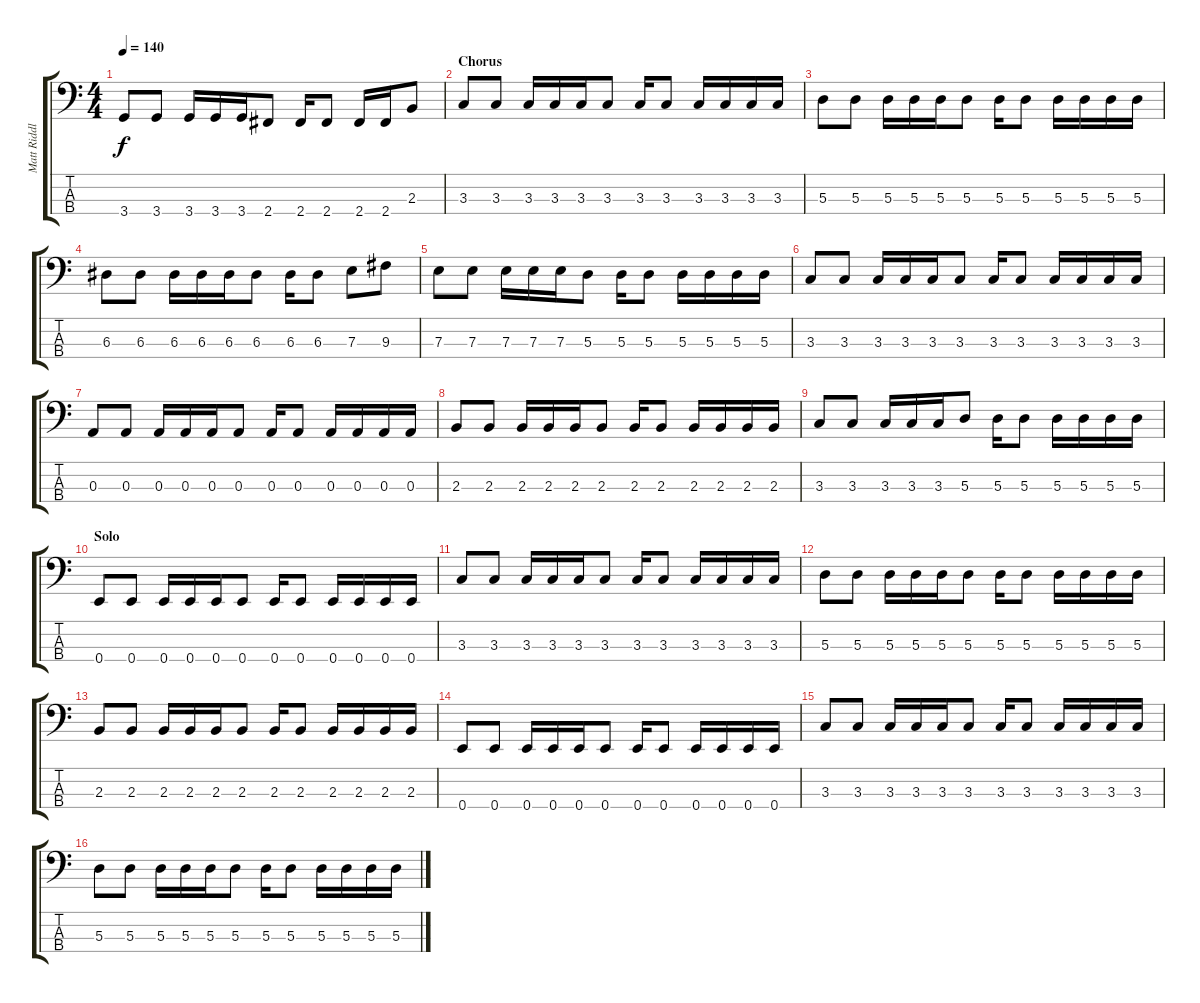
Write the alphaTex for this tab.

\track ("Matt Riddle" "Matt Riddl") {instrument electricbasspick}
\staff {score tabs}
\tuning (G2 D2 A1 E1) {hide}
\ts (4 4)
\tempo 140
\clef f4
\ks c
3.4.8{dy f} 3.4.8 3.4.16 3.4.16 3.4.16 2.4.8 2.4.16 2.4.8 2.4.16 2.4.16 2.3.8 |
\section ("" "Chorus")
3.3.8 3.3.8 3.3.16 3.3.16 3.3.16 3.3.8 3.3.16 3.3.8 3.3.16 3.3.16 3.3.16 3.3.16 |
5.3.8 5.3.8 5.3.16 5.3.16 5.3.16 5.3.8 5.3.16 5.3.8 5.3.16 5.3.16 5.3.16 5.3.16 |
6.3.8 6.3.8 6.3.16 6.3.16 6.3.16 6.3.8 6.3.16 6.3.8 7.3.8 9.3.8 |
7.3.8 7.3.8 7.3.16 7.3.16 7.3.16 5.3.8 5.3.16 5.3.8 5.3.16 5.3.16 5.3.16 5.3.16 |
3.3.8 3.3.8 3.3.16 3.3.16 3.3.16 3.3.8 3.3.16 3.3.8 3.3.16 3.3.16 3.3.16 3.3.16 |
0.3.8 0.3.8 0.3.16 0.3.16 0.3.16 0.3.8 0.3.16 0.3.8 0.3.16 0.3.16 0.3.16 0.3.16 |
2.3.8 2.3.8 2.3.16 2.3.16 2.3.16 2.3.8 2.3.16 2.3.8 2.3.16 2.3.16 2.3.16 2.3.16 |
3.3.8 3.3.8 3.3.16 3.3.16 3.3.16 5.3.8 5.3.16 5.3.8 5.3.16 5.3.16 5.3.16 5.3.16 |
\section ("" "Solo")
0.4.8 0.4.8 0.4.16 0.4.16 0.4.16 0.4.8 0.4.16 0.4.8 0.4.16 0.4.16 0.4.16 0.4.16 |
3.3.8 3.3.8 3.3.16 3.3.16 3.3.16 3.3.8 3.3.16 3.3.8 3.3.16 3.3.16 3.3.16 3.3.16 |
5.3.8 5.3.8 5.3.16 5.3.16 5.3.16 5.3.8 5.3.16 5.3.8 5.3.16 5.3.16 5.3.16 5.3.16 |
2.3.8 2.3.8 2.3.16 2.3.16 2.3.16 2.3.8 2.3.16 2.3.8 2.3.16 2.3.16 2.3.16 2.3.16 |
0.4.8 0.4.8 0.4.16 0.4.16 0.4.16 0.4.8 0.4.16 0.4.8 0.4.16 0.4.16 0.4.16 0.4.16 |
3.3.8 3.3.8 3.3.16 3.3.16 3.3.16 3.3.8 3.3.16 3.3.8 3.3.16 3.3.16 3.3.16 3.3.16 |
5.3.8 5.3.8 5.3.16 5.3.16 5.3.16 5.3.8 5.3.16 5.3.8 5.3.16 5.3.16 5.3.16 5.3.16
